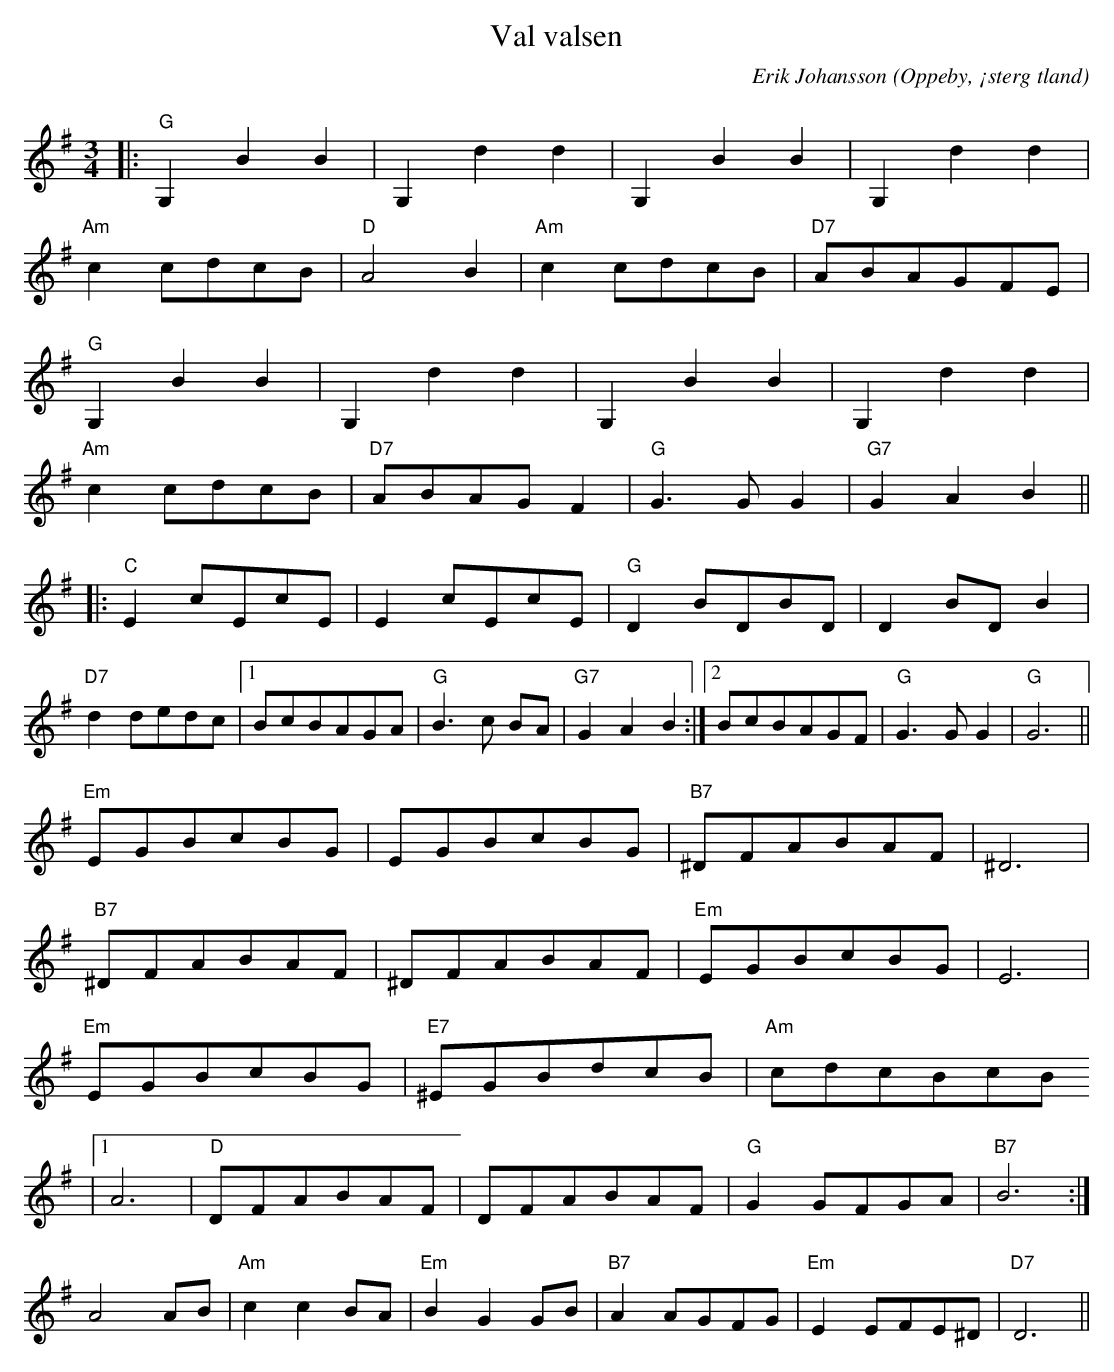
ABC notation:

X:1
T:Val valsen
C:Erik Johansson
O:Oppeby, ¡sterg tland
Q:140
M:3/4
L:1/8
K:G
|:"G"G,2B2B2|G,2d2d2 |G,2B2B2|G,2d2d2 |
"Am" c2 cdcB| "D" A4 B2 | "Am" c2 cdcB |"D7" ABAGFE |
"G"G,2B2B2|G,2d2d2 |G,2B2B2|G,2d2d2 |
"Am" c2 cdcB| "D7" ABAGF2 | "G" G3 G G2 |"G7" G2A2B2 ||
|:"C"E2 cEcE |E2 cEcE|"G" D2 BDBD |D2 BD B2 |
"D7"d2 dedc|1 BcBAGA|"G"B3 c BA|"G7" G2A2B2:|2 BcBAGF|"G" G3 G G2| "G" G6 ||
"Em" EGBcBG |EGBcBG |"B7"^DFABAF |^D6 |
"B7"^DFABAF |^DFABAF |"Em" EGBcBG |E6 |
"Em" EGBcBG |"E7"^EGBdcB |"Am"cdcBcB
|1 A6 |"D" DFABAF |DFABAF | "G" G2 GFGA |"B7" B6 :|
A4 AB |"Am" c2 c2 BA |"Em" B2 G2 GB | "B7" A2 AGFG |"Em" E2 EFE^D |"D7" D6 ||
